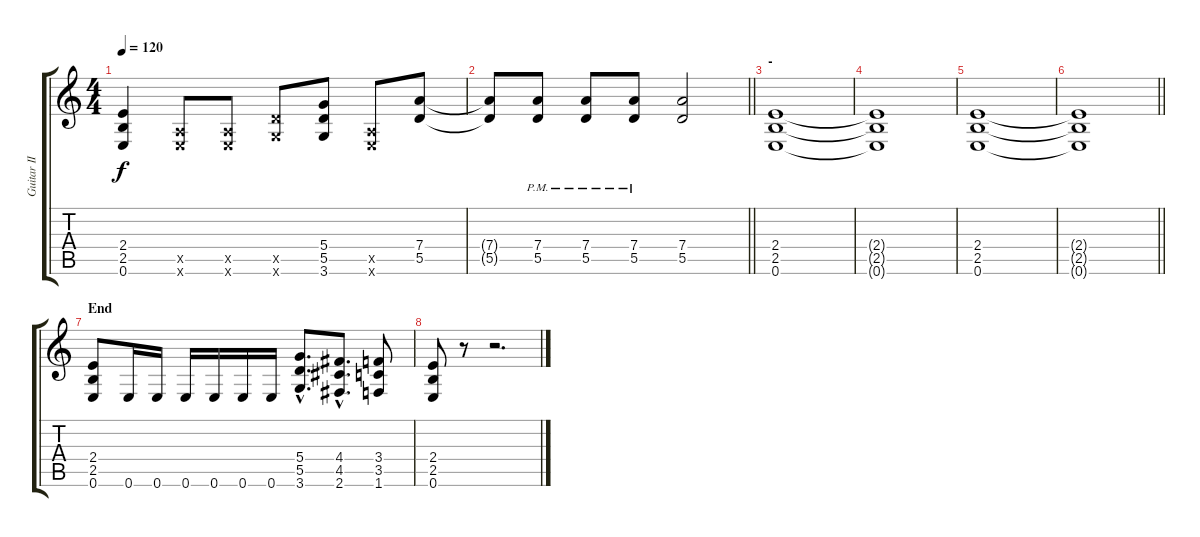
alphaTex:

\track ("Guitar II" "Guitar II") {instrument distortionguitar}
\staff {score tabs}
\tuning (E4 B3 G3 D3 A2 E2) {hide}
\ts (4 4)
\tempo 120
\clef g2
\ks c
(2.4 2.5 0.6).4{dy f} (0.5{x} 0.6{x}).8 (0.5{x} 0.6{x}).8 (5.5{x} 3.6{x}).8 (5.4 5.5 3.6).8 (0.5{x} 0.6{x}).8 (7.4 5.5).8 |
\barLineRight lightlight
(7.4{t} 5.5{t}).8 (7.4{pm} 5.5{pm}).8 (7.4{pm} 5.5{pm}).8 (7.4{pm} 5.5{pm}).8 (7.4 5.5).2 |
\section ("" "-")
(2.4 2.5 0.6).1 |
(2.4{t} 2.5{t} 0.6{t}).1 |
(2.4 2.5 0.6).1 |
\barLineRight lightlight
(2.4{t} 2.5{t} 0.6{t}).1 |
\section ("" "End")
(2.4 2.5 0.6).8 0.6.16 0.6.16 0.6.16 0.6.16 0.6.16 0.6.16 (5.4{hac} 5.5{hac} 3.6{hac}).8{d} (4.4{hac} 4.5{hac} 2.6{hac}).8{d} (3.4 3.5 1.6).8 |
(2.4 2.5 0.6).8 r.8 r.2{d}
